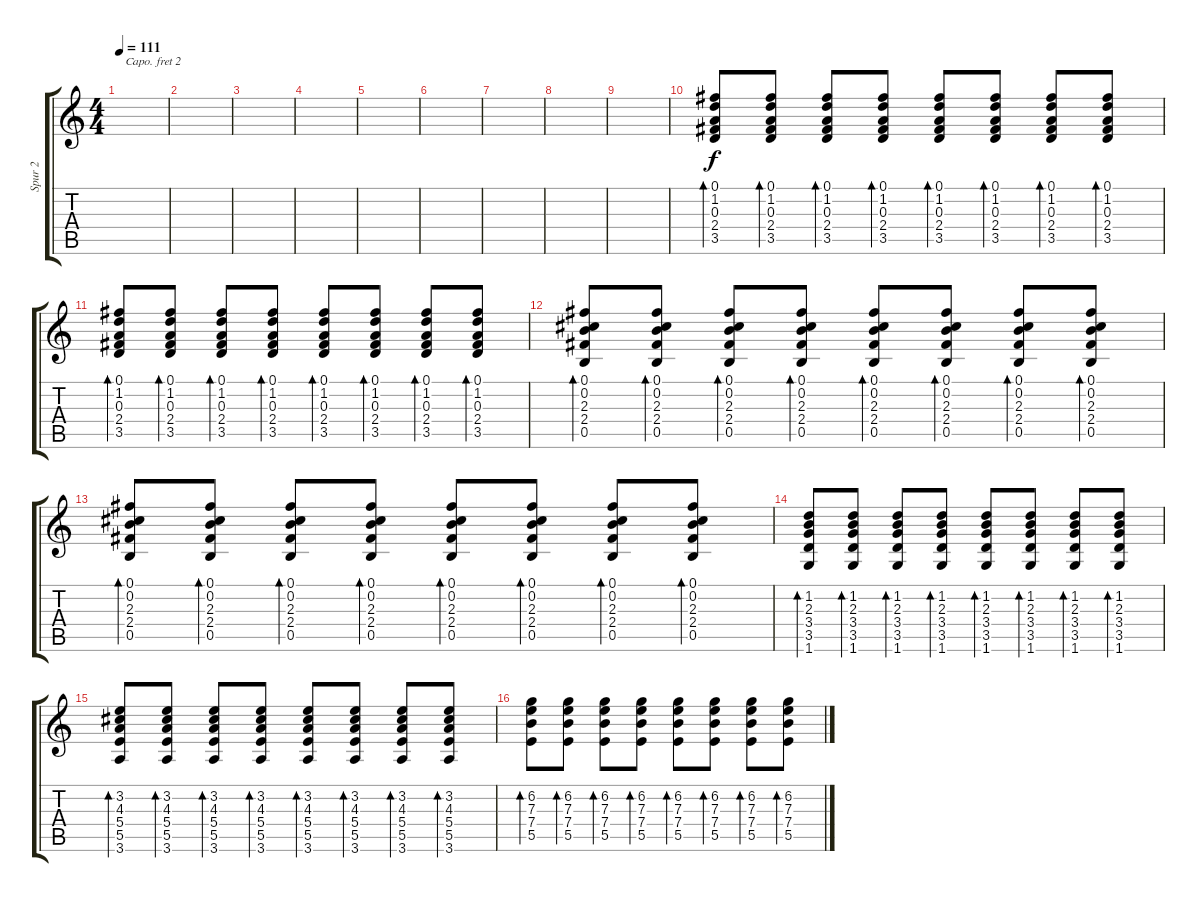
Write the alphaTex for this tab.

\track ("Spur 2" "Spur 2") {instrument overdrivenguitar}
\staff {score tabs}
\capo 2
\tuning (E4 B3 G3 D3 A2 E2) {hide}
\ts (4 4)
\tempo 111
\clef g2
\ks c
|
|
|
|
|
|
|
|
|
(0.1 1.2 0.3 2.4 3.5).8{bd 60} (0.1 1.2 0.3 2.4 3.5).8{bd 60} (0.1 1.2 0.3 2.4 3.5).8{bd 60} (0.1 1.2 0.3 2.4 3.5).8{bd 60} (0.1 1.2 0.3 2.4 3.5).8{bd 60} (0.1 1.2 0.3 2.4 3.5).8{bd 60} (0.1 1.2 0.3 2.4 3.5).8{bd 60} (0.1 1.2 0.3 2.4 3.5).8{bd 60} |
(0.1 1.2 0.3 2.4 3.5).8{bd 60} (0.1 1.2 0.3 2.4 3.5).8{bd 60} (0.1 1.2 0.3 2.4 3.5).8{bd 60} (0.1 1.2 0.3 2.4 3.5).8{bd 60} (0.1 1.2 0.3 2.4 3.5).8{bd 60} (0.1 1.2 0.3 2.4 3.5).8{bd 60} (0.1 1.2 0.3 2.4 3.5).8{bd 60} (0.1 1.2 0.3 2.4 3.5).8{bd 60} |
(0.1 0.2 2.3 2.4 0.5).8{bd 60} (0.1 0.2 2.3 2.4 0.5).8{bd 60} (0.1 0.2 2.3 2.4 0.5).8{bd 60} (0.1 0.2 2.3 2.4 0.5).8{bd 60} (0.1 0.2 2.3 2.4 0.5).8{bd 60} (0.1 0.2 2.3 2.4 0.5).8{bd 60} (0.1 0.2 2.3 2.4 0.5).8{bd 60} (0.1 0.2 2.3 2.4 0.5).8{bd 60} |
(0.1 0.2 2.3 2.4 0.5).8{bd 60} (0.1 0.2 2.3 2.4 0.5).8{bd 60} (0.1 0.2 2.3 2.4 0.5).8{bd 60} (0.1 0.2 2.3 2.4 0.5).8{bd 60} (0.1 0.2 2.3 2.4 0.5).8{bd 60} (0.1 0.2 2.3 2.4 0.5).8{bd 60} (0.1 0.2 2.3 2.4 0.5).8{bd 60} (0.1 0.2 2.3 2.4 0.5).8{bd 60} |
(1.2 2.3 3.4 3.5 1.6).8{bd 60} (1.2 2.3 3.4 3.5 1.6).8{bd 60} (1.2 2.3 3.4 3.5 1.6).8{bd 60} (1.2 2.3 3.4 3.5 1.6).8{bd 60} (1.2 2.3 3.4 3.5 1.6).8{bd 60} (1.2 2.3 3.4 3.5 1.6).8{bd 60} (1.2 2.3 3.4 3.5 1.6).8{bd 60} (1.2 2.3 3.4 3.5 1.6).8{bd 60} |
(3.2 4.3 5.4 5.5 3.6).8{bd 60} (3.2 4.3 5.4 5.5 3.6).8{bd 60} (3.2 4.3 5.4 5.5 3.6).8{bd 60} (3.2 4.3 5.4 5.5 3.6).8{bd 60} (3.2 4.3 5.4 5.5 3.6).8{bd 60} (3.2 4.3 5.4 5.5 3.6).8{bd 60} (3.2 4.3 5.4 5.5 3.6).8{bd 60} (3.2 4.3 5.4 5.5 3.6).8{bd 60} |
(6.2 7.3 7.4 5.5).8{bd 60} (6.2 7.3 7.4 5.5).8{bd 60} (6.2 7.3 7.4 5.5).8{bd 60} (6.2 7.3 7.4 5.5).8{bd 60} (6.2 7.3 7.4 5.5).8{bd 60} (6.2 7.3 7.4 5.5).8{bd 60} (6.2 7.3 7.4 5.5).8{bd 60} (6.2 7.3 7.4 5.5).8{bd 60}
